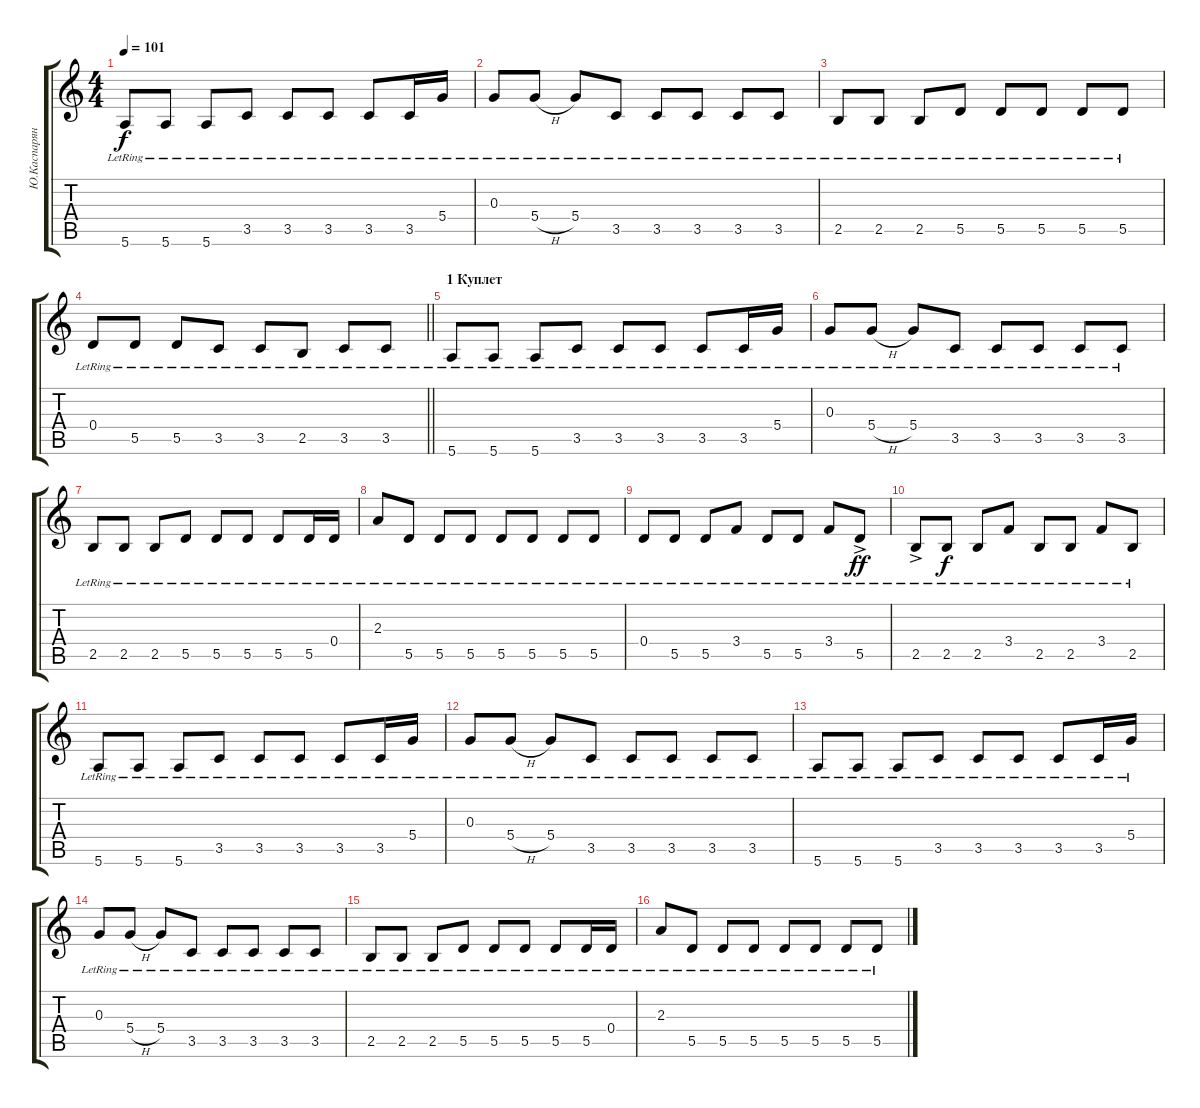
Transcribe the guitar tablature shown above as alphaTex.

\track ("Ю.Каспарян" "Ю.Каспарян") {instrument electricguitarclean}
\staff {score tabs}
\tuning (E4 B3 G3 D3 A2 E2) {hide}
\ts (4 4)
\tempo 101
\clef g2
\ks c
5.6{lr}.8{dy f} 5.6{lr}.8 5.6{lr}.8 3.5{lr}.8 3.5{lr}.8 3.5{lr}.8 3.5{lr}.8 3.5{lr}.16 5.4{lr}.16 |
0.3{lr}.8 5.4{h lr}.8 5.4{lr}.8 3.5{lr}.8 3.5{lr}.8 3.5{lr}.8 3.5{lr}.8 3.5{lr}.8 |
2.5{lr}.8 2.5{lr}.8 2.5{lr}.8 5.5{lr}.8 5.5{lr}.8 5.5{lr}.8 5.5{lr}.8 5.5{lr}.8 |
\barLineRight lightlight
0.4{lr}.8 5.5{lr}.8 5.5{lr}.8 3.5{lr}.8 3.5{lr}.8 2.5{lr}.8 3.5{lr}.8 3.5{lr}.8 |
\section ("" "1 Куплет")
5.6{lr}.8 5.6{lr}.8 5.6{lr}.8 3.5{lr}.8 3.5{lr}.8 3.5{lr}.8 3.5{lr}.8 3.5{lr}.16 5.4{lr}.16 |
0.3{lr}.8 5.4{h lr}.8 5.4{lr}.8 3.5{lr}.8 3.5{lr}.8 3.5{lr}.8 3.5{lr}.8 3.5{lr}.8 |
2.5{lr}.8 2.5{lr}.8 2.5{lr}.8 5.5{lr}.8 5.5{lr}.8 5.5{lr}.8 5.5{lr}.8 5.5{lr}.16 0.4{lr}.16 |
2.3{lr}.8 5.5{lr}.8 5.5{lr}.8 5.5{lr}.8 5.5{lr}.8 5.5{lr}.8 5.5{lr}.8 5.5{lr}.8 |
0.4{lr}.8 5.5{lr}.8 5.5{lr}.8 3.4{lr}.8 5.5{lr}.8 5.5{lr}.8 3.4{lr}.8 5.5{ac lr}.8{dy ff} |
2.5{ac lr}.8 2.5{lr}.8{dy f} 2.5{lr}.8 3.4{lr}.8 2.5{lr}.8 2.5{lr}.8 3.4{lr}.8 2.5{lr}.8 |
5.6{lr}.8 5.6{lr}.8 5.6{lr}.8 3.5{lr}.8 3.5{lr}.8 3.5{lr}.8 3.5{lr}.8 3.5{lr}.16 5.4{lr}.16 |
0.3{lr}.8 5.4{h lr}.8 5.4{lr}.8 3.5{lr}.8 3.5{lr}.8 3.5{lr}.8 3.5{lr}.8 3.5{lr}.8 |
5.6{lr}.8 5.6{lr}.8 5.6{lr}.8 3.5{lr}.8 3.5{lr}.8 3.5{lr}.8 3.5{lr}.8 3.5{lr}.16 5.4{lr}.16 |
0.3{lr}.8 5.4{h lr}.8 5.4{lr}.8 3.5{lr}.8 3.5{lr}.8 3.5{lr}.8 3.5{lr}.8 3.5{lr}.8 |
2.5{lr}.8 2.5{lr}.8 2.5{lr}.8 5.5{lr}.8 5.5{lr}.8 5.5{lr}.8 5.5{lr}.8 5.5{lr}.16 0.4{lr}.16 |
2.3{lr}.8 5.5{lr}.8 5.5{lr}.8 5.5{lr}.8 5.5{lr}.8 5.5{lr}.8 5.5{lr}.8 5.5{lr}.8
